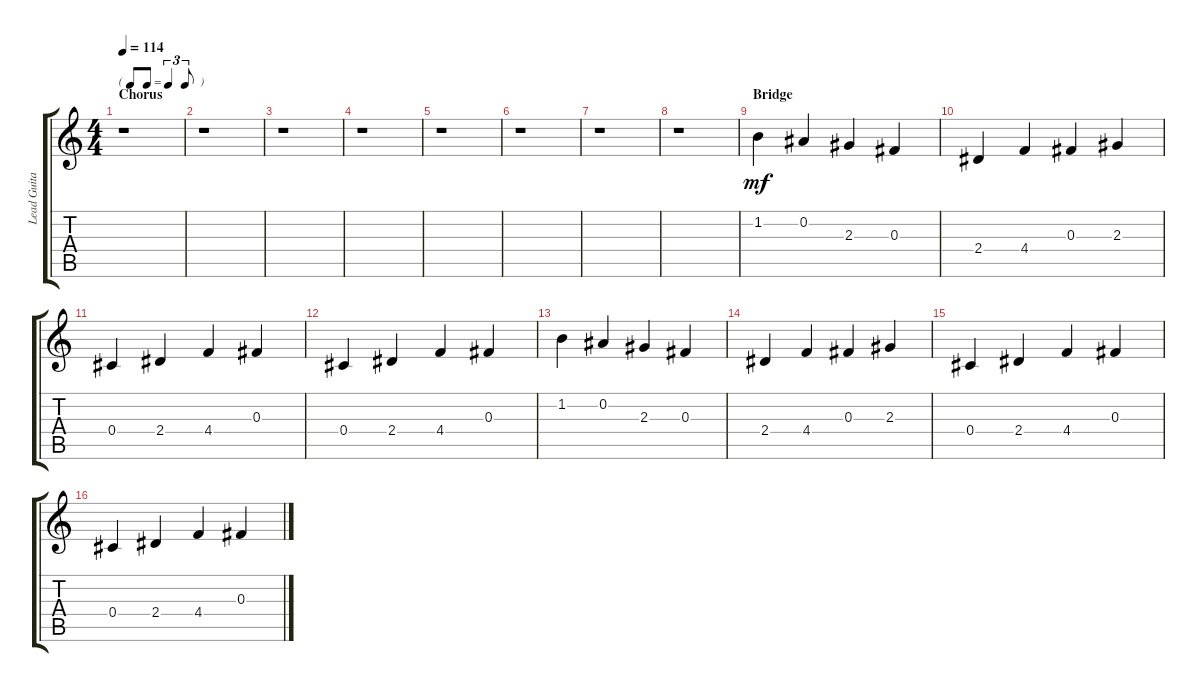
\track ("Lead Guitar 2" "Lead Guita") {instrument acousticguitarsteel}
\staff {score tabs}
\tuning (Eb4 Bb3 Gb3 Db3 Ab2 Eb2) {hide}
\ts (4 4)
\tf triplet8th
\section ("" "Chorus")
\tempo 114
\clef g2
\ks c
r.1{dy mf} |
r.1 |
r.1 |
r.1 |
r.1 |
r.1 |
r.1 |
r.1 |
\section ("" "Bridge")
1.2.4 0.2.4 2.3.4 0.3.4 |
2.4.4 4.4.4 0.3.4 2.3.4 |
0.4.4 2.4.4 4.4.4 0.3.4 |
0.4.4 2.4.4 4.4.4 0.3.4 |
1.2.4 0.2.4 2.3.4 0.3.4 |
2.4.4 4.4.4 0.3.4 2.3.4 |
0.4.4 2.4.4 4.4.4 0.3.4 |
0.4.4 2.4.4 4.4.4 0.3.4
